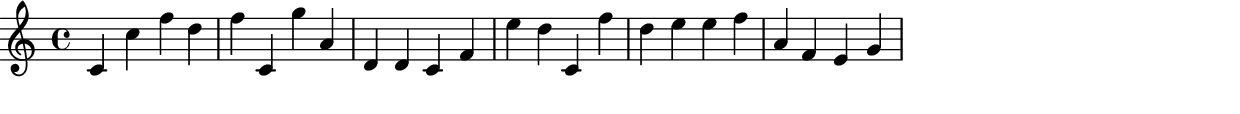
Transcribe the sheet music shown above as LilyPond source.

%% Generated by lilypond-book.py
%% Options: [exampleindent=10.16\mm,indent=0\mm,line-width=160\mm]
\include "lilypond-book-preamble.ly"


% ****************************************************************
% Start cut-&-pastable-section
% ****************************************************************



\paper {
  indent = 0\mm
  line-width = 160\mm
  % offset the left padding, also add 1mm as lilypond creates cropped
  % images with a little space on the right
  line-width = #(- line-width (* mm  3.000000) (* mm 1))
}

\layout {
  
}





% ****************************************************************
% ly snippet:
% ****************************************************************
\sourcefilename "generating-random-notes.ly"
\sourcefileline 0
%% DO NOT EDIT this file manually; it is automatically
%% generated from LSR http://lsr.dsi.unimi.it
%% Make any changes in LSR itself, or in Documentation/snippets/new/ ,
%% and then run scripts/auxiliar/makelsr.py
%%
%% This file is in the public domain.
\version "2.15.32"

\header {
  lsrtags = "really-cool, pitches, scheme-language"

%% Translation of GIT committish: 6977ddc9a3b63ea810eaecb864269c7d847ccf98
  texidoces = "
Este fragmento de código basado en Scheme genera
24 notas aleatorias (o tantas como se necesiten), basándose en la
hora actual (o en cualquier número pseudo-aleatorio que se
especifique en su lugar, para obtener las mismas notas aleatorias
cada vez): es decir, para obtener distintos patrones de notas,
sólo tiene que modificar este número.

"
  doctitlees = "Generación de notas aleatorias"

  texidoc = "
This Scheme-based snippet generates 24 random notes (or as many as
required), based on the current time (or any randomish number specified
instead, in order to obtain the same random notes each time): i.e., to
get different random note patterns, just change this number.

"
  doctitle = "Generating random notes"
} % begin verbatim


\score {
  {
    $(let ((random-state (seed->random-state (current-time))))
       (make-sequential-music
         (map (lambda (x)
                (let ((idx (random 12 random-state)))
                  (make-event-chord
                   (list
                    (make-music 'NoteEvent
                                'duration (ly:make-duration 2 0 1 1)
                                'pitch (ly:make-pitch
                                        (quotient idx 7)
                                        (remainder idx 7)
                                        0))))))
              (make-list 24))))
  }
}



% ****************************************************************
% end ly snippet
% ****************************************************************
